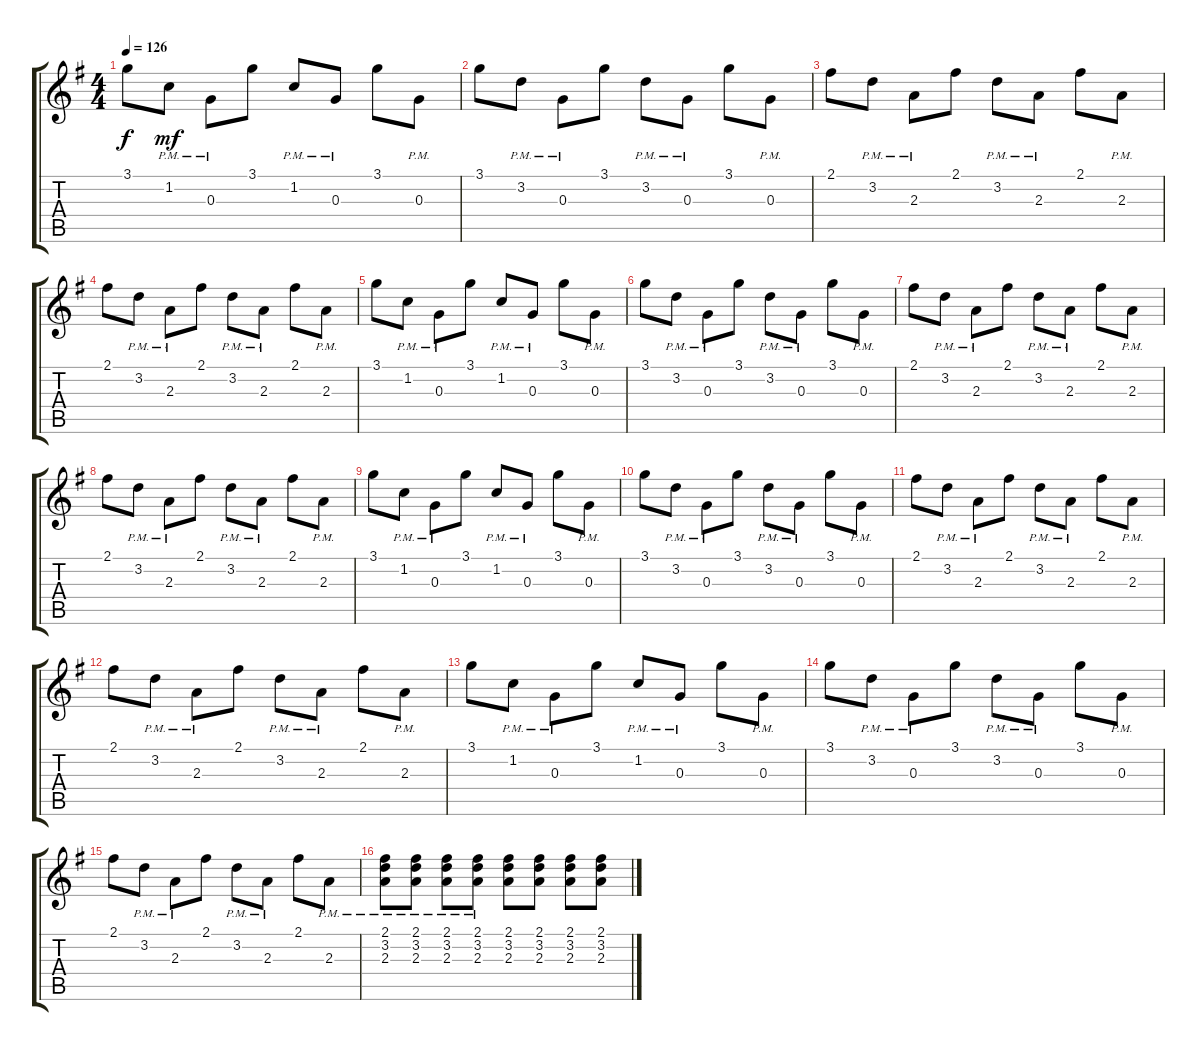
\track "" {instrument distortionguitar}
\staff {score tabs}
\tuning (E4 B3 G3 D3 A2 E2) {hide}
\ts (4 4)
\tempo 126
\clef g2
\ks g
3.1.8{dy f instrument distortionguitar} 1.2{pm}.8{dy mf} 0.3{pm}.8 3.1.8 1.2{pm}.8 0.3{pm}.8 3.1.8 0.3{pm}.8 |
3.1.8 3.2{pm}.8 0.3{pm}.8 3.1.8 3.2{pm}.8 0.3{pm}.8 3.1.8 0.3{pm}.8 |
2.1.8 3.2{pm}.8 2.3{pm}.8 2.1.8 3.2{pm}.8 2.3{pm}.8 2.1.8 2.3{pm}.8 |
2.1.8 3.2{pm}.8 2.3{pm}.8 2.1.8 3.2{pm}.8 2.3{pm}.8 2.1.8 2.3{pm}.8 |
3.1.8 1.2{pm}.8 0.3{pm}.8 3.1.8 1.2{pm}.8 0.3{pm}.8 3.1.8 0.3{pm}.8 |
3.1.8 3.2{pm}.8 0.3{pm}.8 3.1.8 3.2{pm}.8 0.3{pm}.8 3.1.8 0.3{pm}.8 |
2.1.8 3.2{pm}.8 2.3{pm}.8 2.1.8 3.2{pm}.8 2.3{pm}.8 2.1.8 2.3{pm}.8 |
2.1.8 3.2{pm}.8 2.3{pm}.8 2.1.8 3.2{pm}.8 2.3{pm}.8 2.1.8 2.3{pm}.8 |
3.1.8 1.2{pm}.8 0.3{pm}.8 3.1.8 1.2{pm}.8 0.3{pm}.8 3.1.8 0.3{pm}.8 |
3.1.8 3.2{pm}.8 0.3{pm}.8 3.1.8 3.2{pm}.8 0.3{pm}.8 3.1.8 0.3{pm}.8 |
2.1.8 3.2{pm}.8 2.3{pm}.8 2.1.8 3.2{pm}.8 2.3{pm}.8 2.1.8 2.3{pm}.8 |
2.1.8 3.2{pm}.8 2.3{pm}.8 2.1.8 3.2{pm}.8 2.3{pm}.8 2.1.8 2.3{pm}.8 |
3.1.8 1.2{pm}.8 0.3{pm}.8 3.1.8 1.2{pm}.8 0.3{pm}.8 3.1.8 0.3{pm}.8 |
3.1.8 3.2{pm}.8 0.3{pm}.8 3.1.8 3.2{pm}.8 0.3{pm}.8 3.1.8 0.3{pm}.8 |
2.1.8 3.2{pm}.8 2.3{pm}.8 2.1.8 3.2{pm}.8 2.3{pm}.8 2.1.8 2.3{pm}.8 |
(2.1 3.2{pm} 2.3).8 (2.1 3.2{pm} 2.3).8 (2.1 3.2 2.3{pm}).8 (2.1 3.2 2.3{pm}).8 (2.1 3.2 2.3).8 (2.1 3.2 2.3).8 (2.1 3.2 2.3).8 (2.1 3.2 2.3).8
